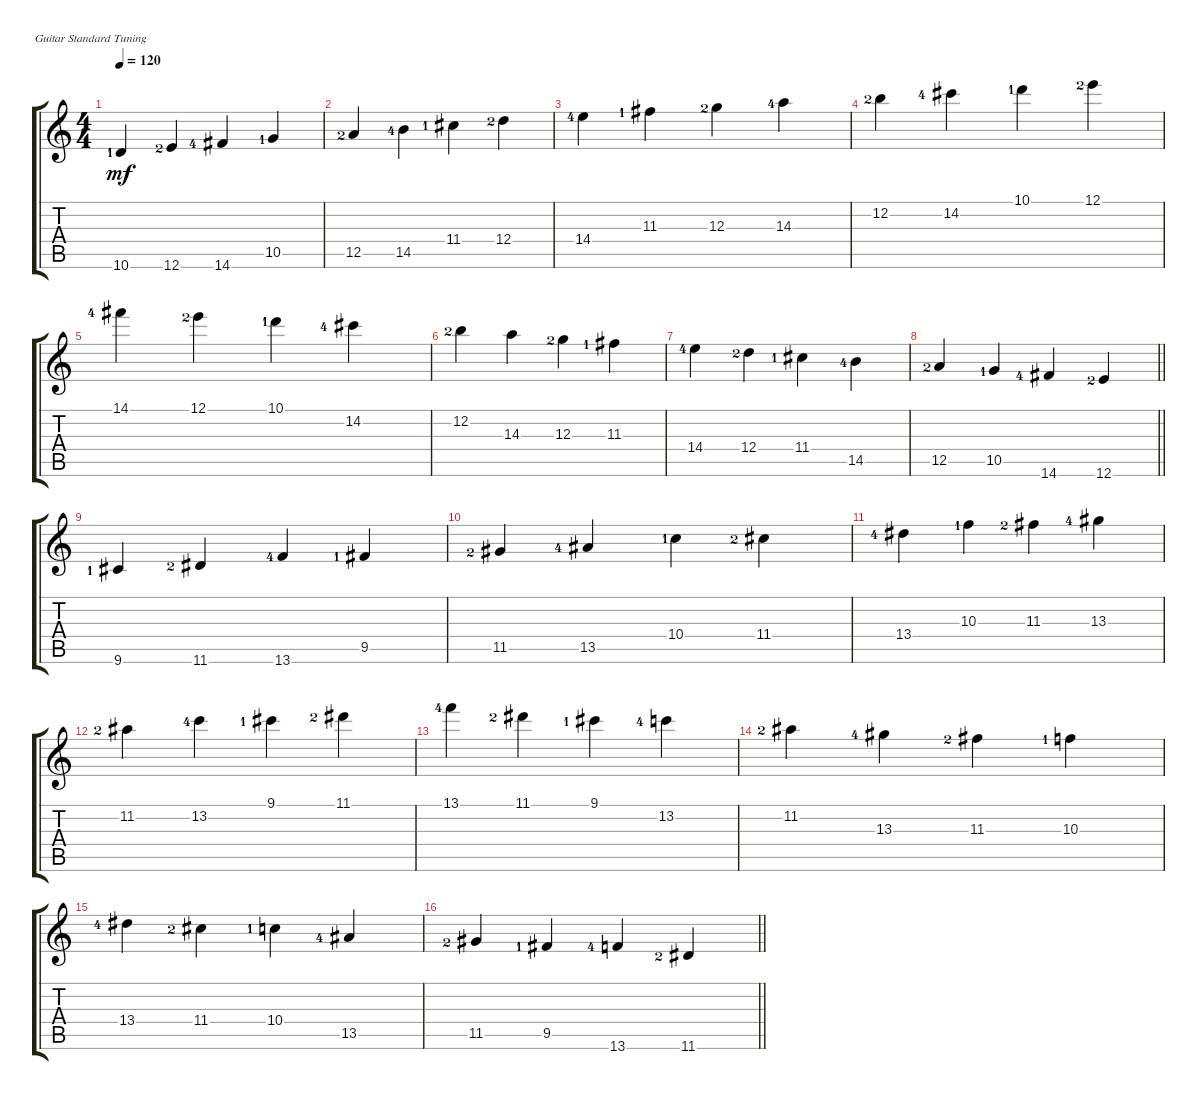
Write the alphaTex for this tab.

\defaultSystemsLayout 4
\bracketExtendMode groupsimilarinstruments
\singleTrackTrackNamePolicy hidden
\firstSystemTrackNameOrientation horizontal
\otherSystemsTrackNameOrientation horizontal
\track ("Electric Guitar" "E-Gt") {instrument electricguitarclean}
\staff {score tabs}
\tuning (E4 B3 G3 D3 A2 E2)
\ts (4 4)
\tempo 120
\clef g2
\scale
0.253597
\ks c
10.6{lf 2}.4{dy mf} 12.6{lf 3}.4 14.6{lf 5}.4 10.5{lf 2}.4 |
\scale
0.246403 12.5{lf 3}.4 14.5{lf 5}.4 11.4{lf 2}.4 12.4{lf 3}.4 |
\scale
0.246403 14.4{lf 5}.4 11.3{lf 2}.4 12.3{lf 3}.4 14.3{lf 5}.4 |
\scale
0.253597 12.2{lf 3}.4 14.2{lf 5}.4 10.1{lf 2}.4 12.1{lf 3}.4 |
\scale
0.262877 14.1{lf 5}.4 12.1{lf 3}.4 10.1{lf 2}.4 14.2{lf 5}.4 |
\scale
0.243339 12.2{lf 3}.4 14.3.4 12.3{lf 3}.4 11.3{lf 2}.4 |
\scale
0.243339 14.4{lf 5}.4 12.4{lf 3}.4 11.4{lf 2}.4 14.5{lf 5}.4 |
\scale
0.250444
\barLineRight lightlight
12.5{lf 3}.4 10.5{lf 2}.4 14.6{lf 5}.4 12.6{lf 3}.4 |
\scale
0.244755 9.6{lf 2}.4 11.6{lf 3}.4 13.6{lf 5}.4 9.5{lf 2}.4 |
\scale
0.251748 11.5{lf 3}.4 13.5{lf 5}.4 10.4{lf 2}.4 11.4{lf 3}.4 |
\scale
0.251748 13.4{lf 5}.4 10.3{lf 2}.4 11.3{lf 3}.4 13.3{lf 5}.4 |
\scale
0.251748 11.2{lf 3}.4 13.2{lf 5}.4 9.1{lf 2}.4 11.1{lf 3}.4 |
\scale
0.240773 13.1{lf 5}.4 11.1{lf 3}.4 9.1{lf 2}.4 13.2{lf 5}.4 |
\scale
0.246046 11.2{lf 3}.4 13.3{lf 5}.4 11.3{lf 3}.4 10.3{lf 2}.4 |
\scale
0.260105 13.4{lf 5}.4 11.4{lf 3}.4 10.4{lf 2}.4 13.5{lf 5}.4 |
\scale
0.253076
\barLineRight lightlight
11.5{lf 3}.4 9.5{lf 2}.4 13.6{lf 5}.4 11.6{lf 3}.4
